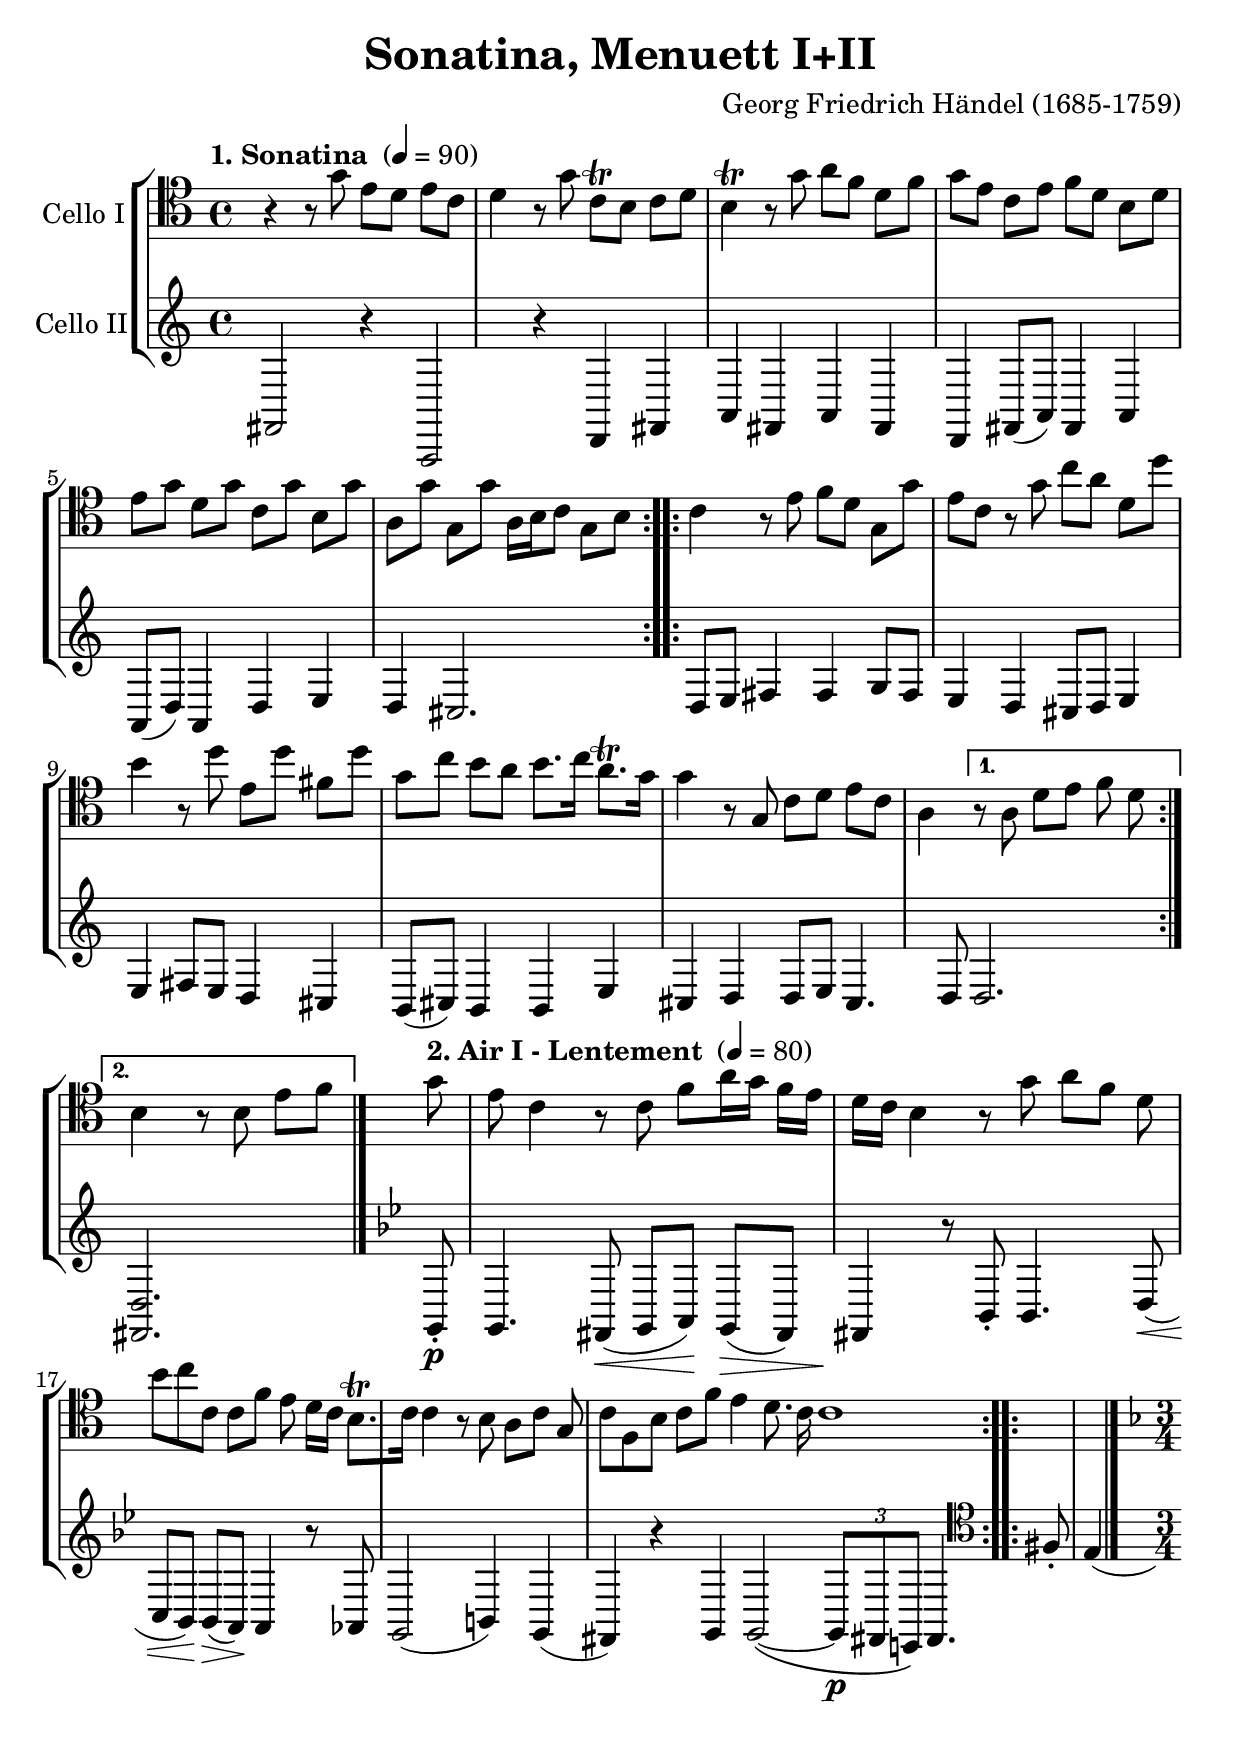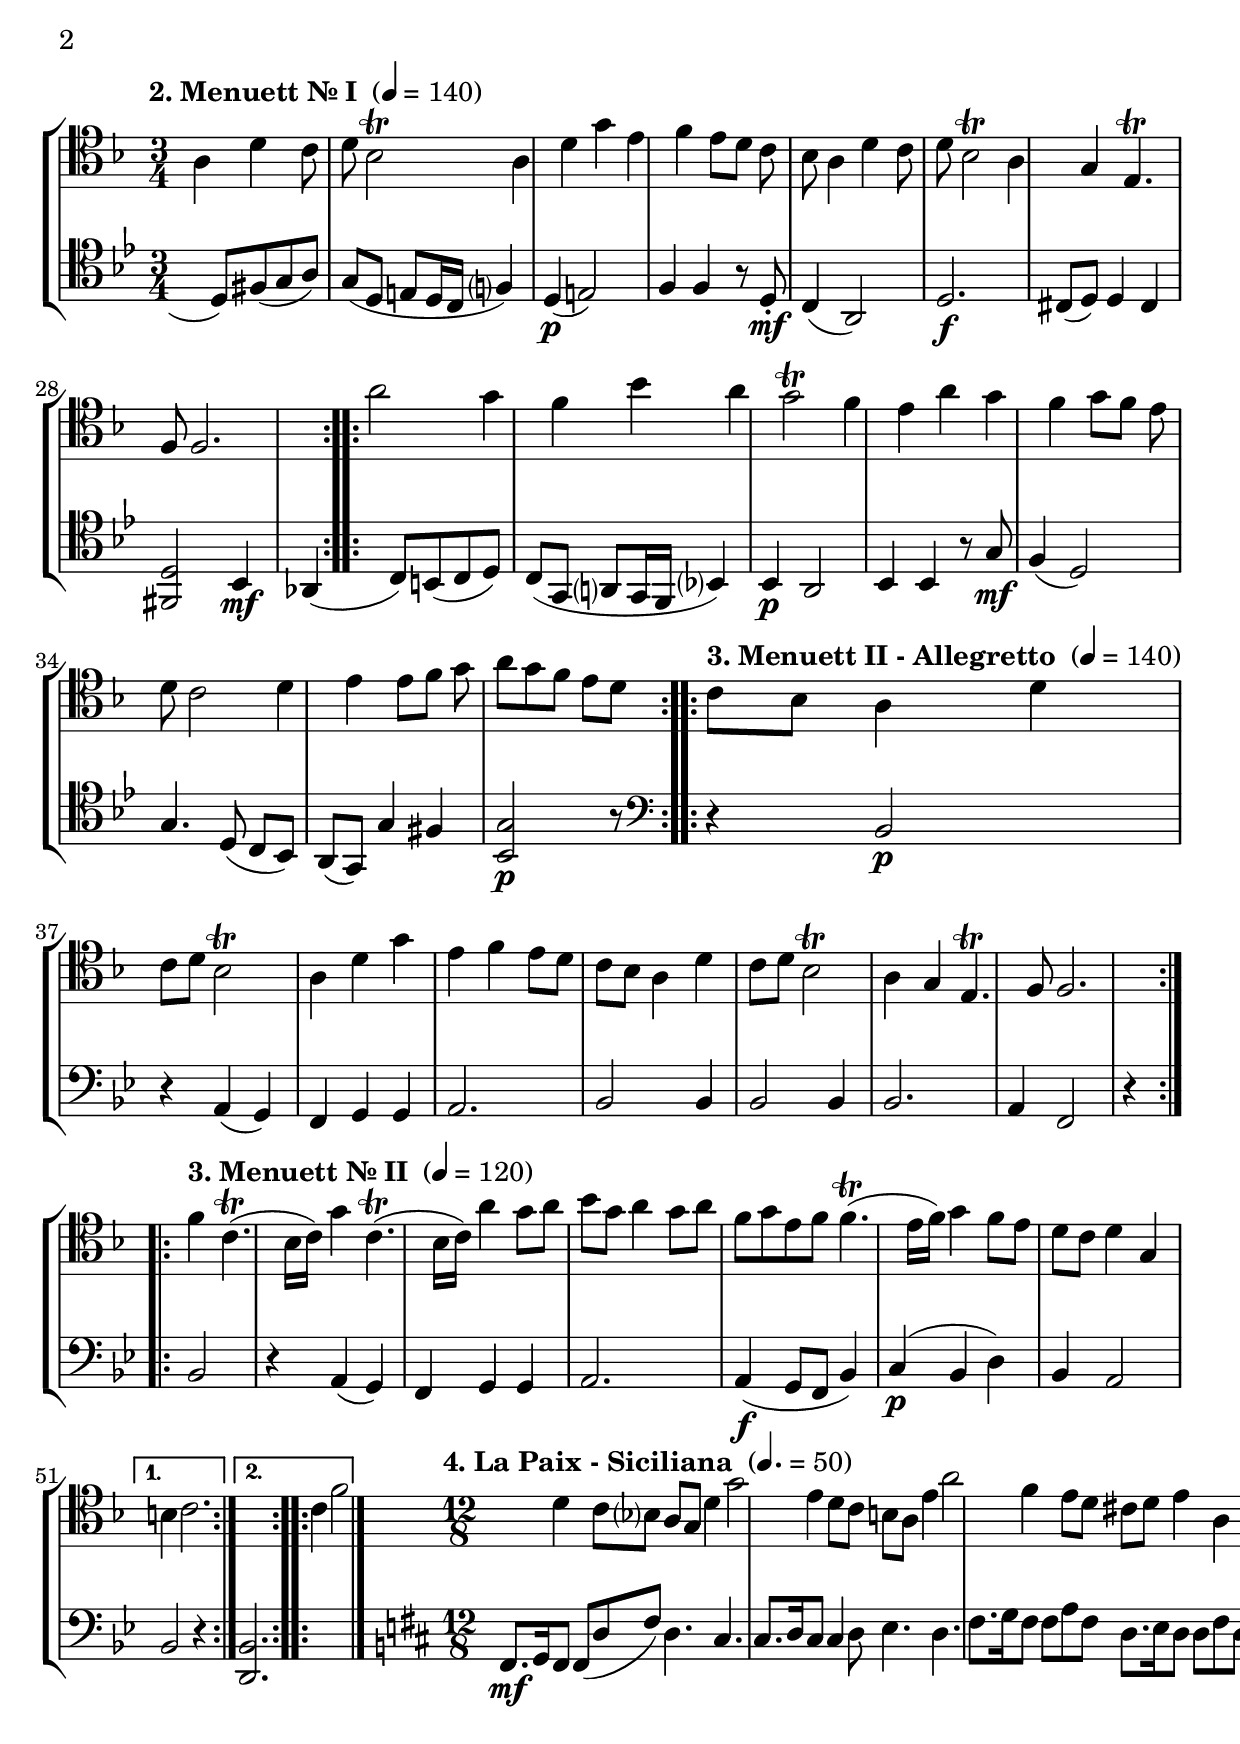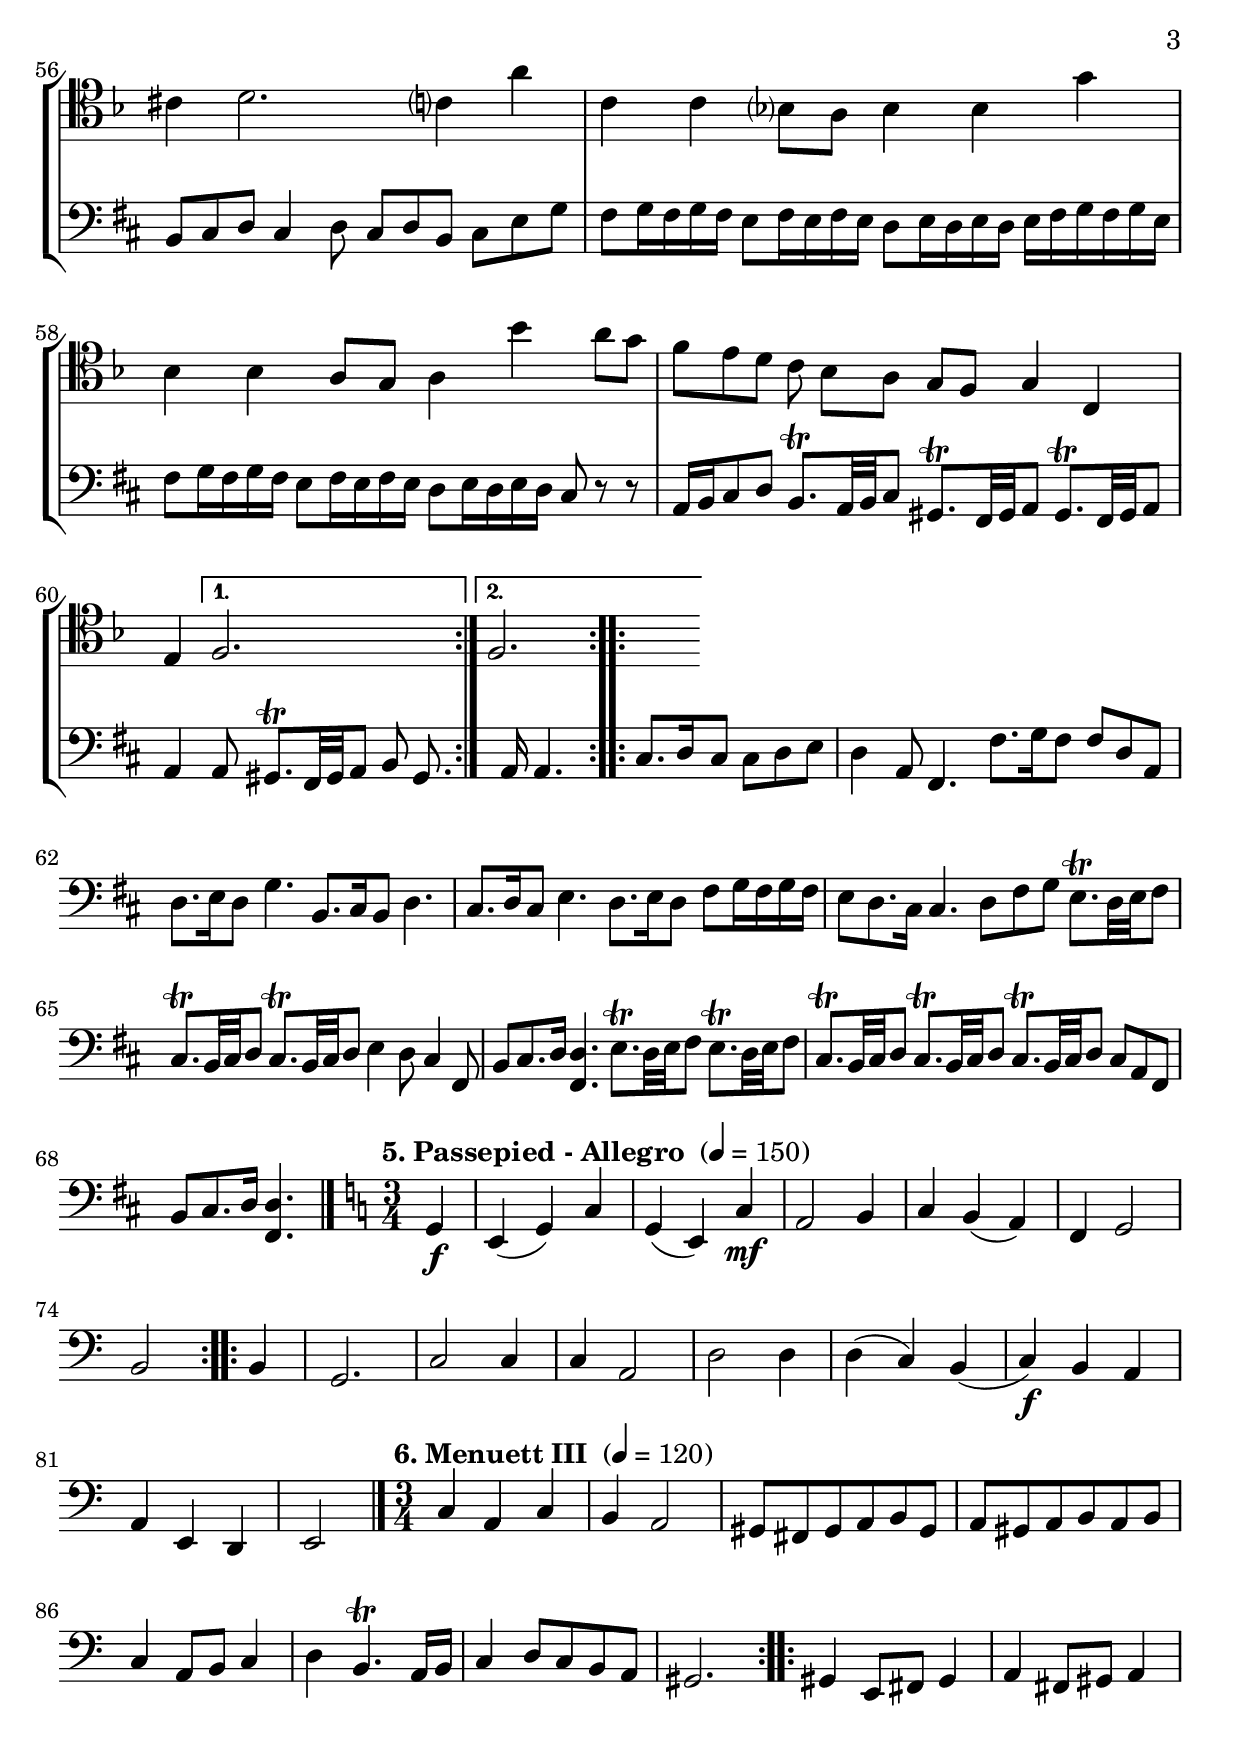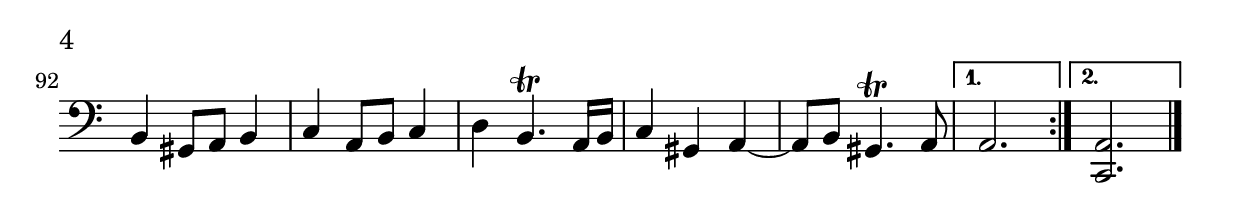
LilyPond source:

\version "2.14.2"
\include "deutsch.ly"

#(set-global-staff-size 24)

\header {
  title = "Sonatina, Menuett I+II"
  composer = "Georg Friedrich Händel (1685-1759)"
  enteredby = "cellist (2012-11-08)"
}

voiceconsts = {
% \numericTimeSignature
 \compressFullBarRests
}

%minstr = "harpsichord"
mihi = "clarinet"
%minstr = "accordion"
milo = "bassoon"

introa = { \tempo "1. Sonatina " 4=90 \key c \major \time 4/4 }
introb = { \break \tempo "2. Menuett Nr. I " 4=140 \key f \major \time 3/4 }
introc = { \break \tempo "3. Menuett Nr. II " 4=120 }

moral = \markup \italic "molto rall."

va = \relative c''' {
  \voiceconsts
  \clef "tenor"

  \introa
  r4 r8 g e[ d] e c
  d4 r8 g c,[\trill h] c d
  h4\trill r8 g' a[ f] d f
  g e c[ e] f d h[ d]

  e g d[ g] c, g' h,[ g']
  a, g' g,[ g'] a,16 h c8 g[ h]
  c4 r8 e f[ d] g, g'
  e c r g' c[ a] d, d'

  h4 r8 d e,[ d'] fis, d'
  g, c h[ a] h8. c16 a8.[\trill g16]
  g4 r8 g, c[ d] e c
  a4 r8 a d[ e] f d

  h4 r8 h e[ f] g e
  c4 r8 c f[ a16 g] f e d c
  h4 r8 g' a[ f] d h'

  c c, c[ f] e d16 c h8.[\trill c16]
  c4 r8 h a[ c] g c
  f, h c[ f] e4 d8. c16
  c1 \bar "|."

  \introb
  \repeat volta 2 {
    a4 d c8 d
    b2\trill a4
    d g e
    f e8[ d] c b
    a4 d c8 d
    b2\trill a4

    g e4.\trill f8
    f2.
  }
  \repeat volta 2 {
    a'2 g4
    f b a
    g2\trill f4
    e a g
    f g8[ f] e d

    c2 d4
    e e8[ f] g a
    g f e[ d] c b
    a4 d c8 d
    b2\trill a4

    d g e
    f e8[ d] c b
    a4 d c8 d
    b2\trill a4
    g e4.\trill f8
    f2.
  }

  \introc
  \repeat volta 2 {
    f'4 c4.(\trill b16 c)
    g'4 c,4.(\trill b16 c)
    a'4 g8[ a] b g
    a4 g8[ a] f g
    e f f4.(\trill e16 f)

    g4 f8[ e] d c
    d4 g, h
    c2.
  }
  \repeat volta 2 {
    c4 f2
    d4 c8[ b?] a g
    d'4 g2

    e4 d8[ c] h a
    e'4 a2
    f4 e8[ d] cis d
    e4 a, cis
    d2.
    c?4 a' c,

    c b?8 a b4
    b g' b,
    b a8 g a4
    b' a8[ g] f e

    d c b[ a] g f
    g4 c, e
  }
  \alternative {
    { f2. }
    { f }
  }
}

\include "v2.ily"

music = \new StaffGroup <<
      \new Staff {
	\set Staff.midiInstrument = \milo
	\set Staff.instrumentName = #"Cello I"
	\transpose c c, { \va }
      }

      \new Staff {
	\set Staff.midiInstrument = \milo
	\set Staff.instrumentName = #"Cello II"
	\transpose c c, { \vb }
      }
>>

\book {
  \score {
    \music
    \layout {}
  }

  \score {
    \unfoldRepeats \music

    \midi {
      \context {
        \Score
      }
    }
  }
}
